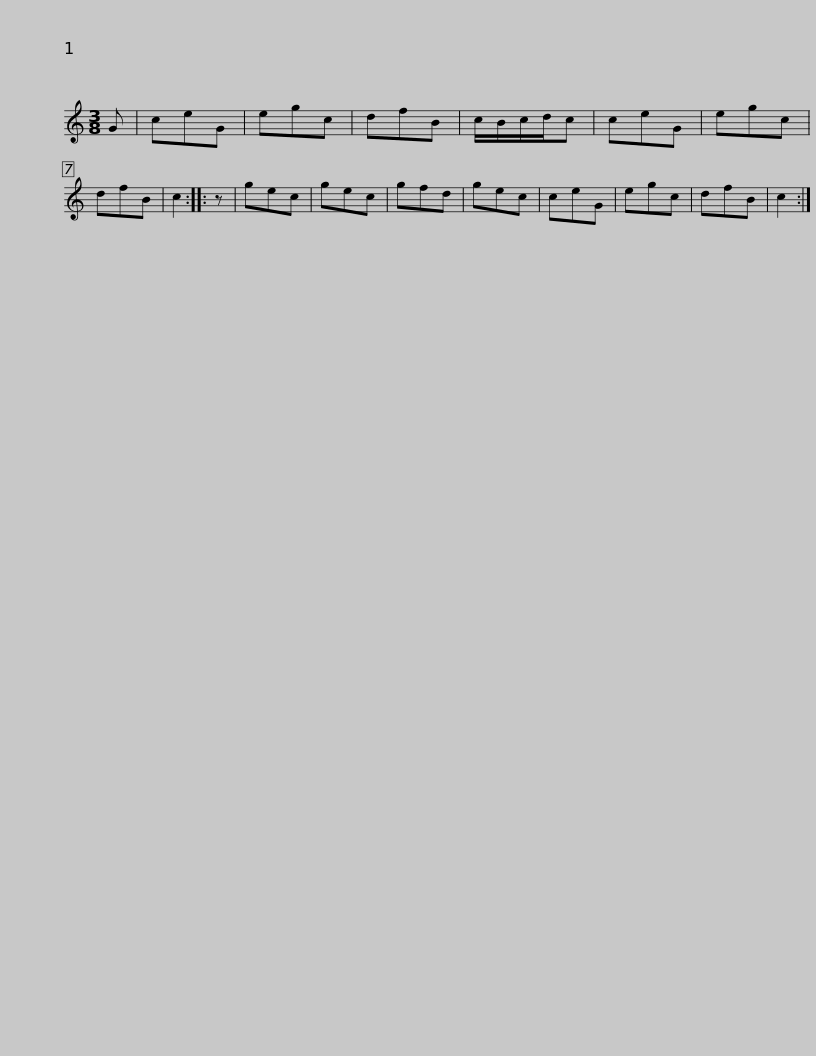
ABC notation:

X:1
L:1/8
M:3/8
I:linebreak $
K:C
V:1 treble
V:1
 G | ceG | egc | dfB | c/B/c/d/c | %5
 ceG | egc | dfB | c2 :: z | %10
 gec | gec | gfd | gec |$ ceG | %15
 egc | dfB | c2 :| %18
